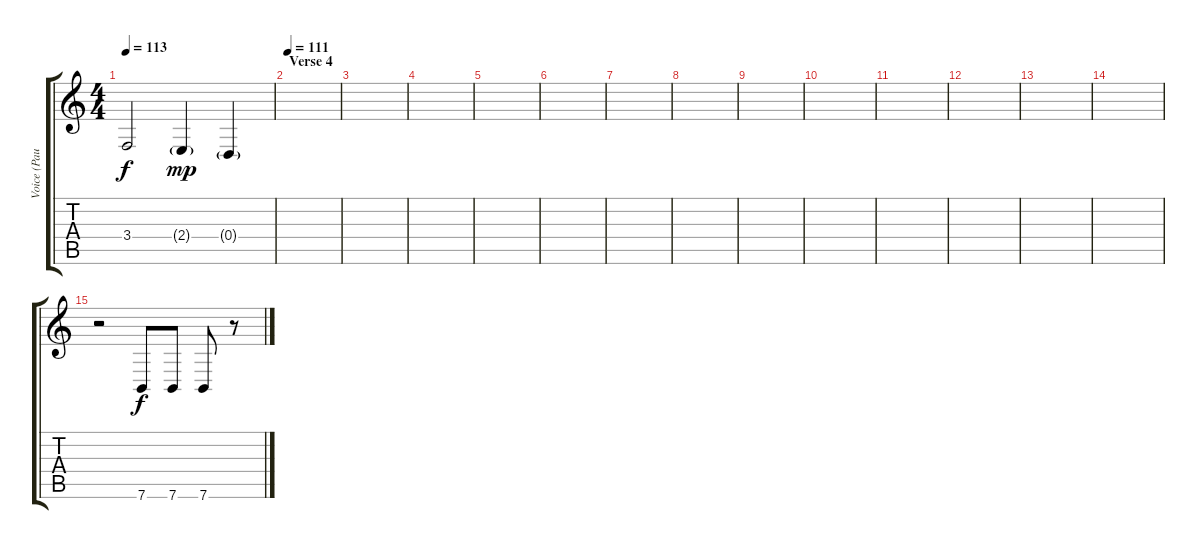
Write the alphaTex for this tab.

\track ("Voice (Paul)" "Voice (Pau") {instrument clarinet}
\staff {score tabs}
\tuning (E4 B3 G3 D3 A2 E2) {hide}
\ts (4 4)
\tempo 113
\clef g2
\ks c
3.4.2{dy f} 2.4{g}.4{dy mp} 0.4{g}.4 |
\section ("" "Verse 4")
\tempo 111
|
|
|
|
|
|
|
|
|
|
|
|
|
r.2 7.6.8{dy f volume 11} 7.6.8 7.6.8 r.8{volume 14}
